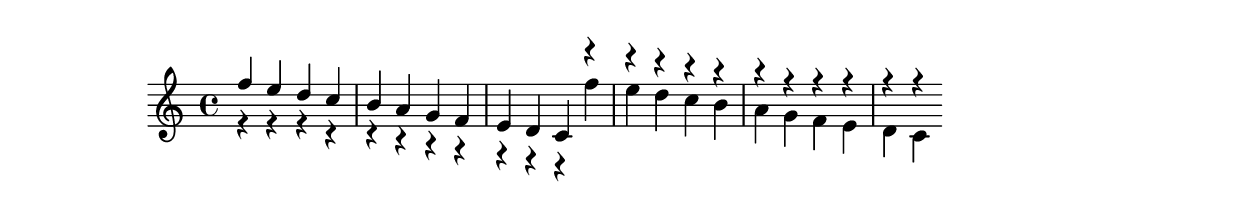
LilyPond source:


\header {

  texidoc = "In rest-note collisions, the rest moves in discrete
  steps, and inside the staff, it moves in whole staff spaces."

	}


\version "2.12.0"
\new Staff {

  <<
    \relative c'' {
      f e d c b a g f e d c
    }
    \\
    {
      r4 r r r r r r r r r r
    }
  >>
  <<
    {
      r4 r r r r r r r r r r
    }
    \\
    \relative c'' {
      f e d c b a g f e d c
    }
  >>
}
